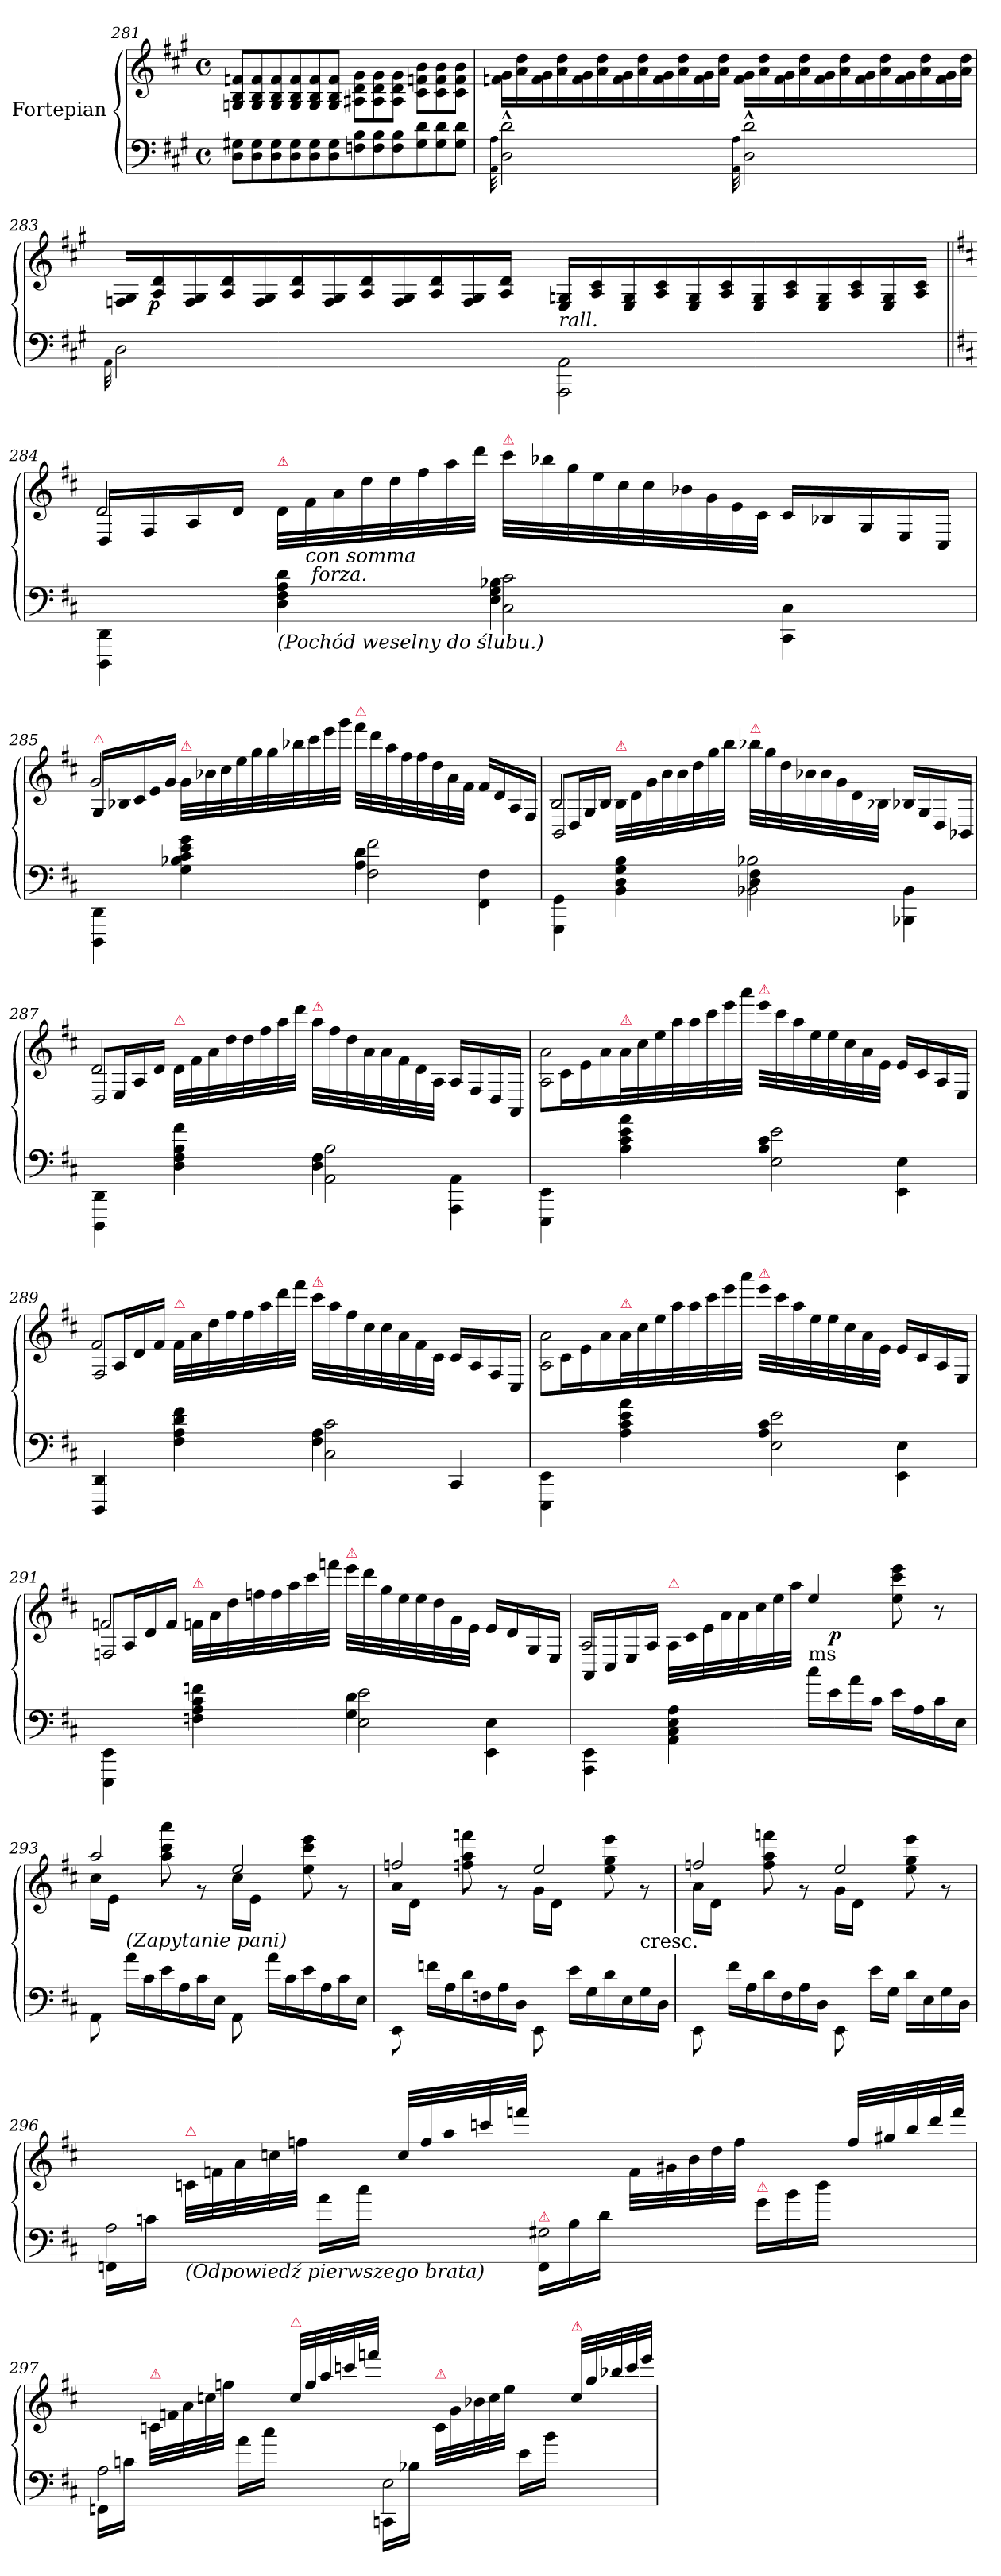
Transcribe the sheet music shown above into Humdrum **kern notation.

**kern	**kern	**dynam
*part1	*part1	*part1
*staff2	*staff1	*staff1/2
*I"Fortepian	*	*
*clefF4	*clefG2	*
*k[f#c#g#]	*k[f#c#g#]	*
*M4/4	*M4/4	*
*met(c)	*met(c)	*
*Xtuplet	*Xtuplet	*
=281	=281	=281
12D\ 12G#X\L	12Gn/ 12B/ 12fn/L	.
12D\ 12G#\	12G/ 12B/ 12f/	.
12D\ 12G#\	12G/ 12B/ 12f/	.
12D\ 12G#\	12G/ 12B/ 12f/	.
12D\ 12G#\	12G/ 12B/ 12f/	.
12D\ 12G#\	12G/ 12B/ 12f/J	.
12Fn\ 12B\	12A#X\ 12d\ 12g#\L	.
12F\ 12B\	12A#\ 12d\ 12g#\	.
12F\ 12B\	12A#\ 12d\ 12g#\J	.
12G#\ 12d\	12c#\ 12fn\ 12b\L	.
12G#\ 12d\	12c#\ 12f\ 12b\	.
12G#\ 12d\J	12c#\ 12f\ 12b\J	.
=282	=282	=282
32qqAA\ 32qqA\	.	.
2D^^\ 2d^^\	24fn\ 24g#\LL	.
.	24a\ 24dd\	.
.	24f\ 24g#\	.
.	24a\ 24dd\	.
.	24f\ 24g#\	.
.	24a\ 24dd\	.
.	24f\ 24g#\	.
.	24a\ 24dd\	.
.	24f\ 24g#\	.
.	24a\ 24dd\	.
.	24f\ 24g#\	.
.	24a\ 24dd\JJ	.
32qqAA\ 32qqA\	.	.
2D^^\ 2d^^\	24f\ 24g#\LL	.
.	24a\ 24dd\	.
.	24f\ 24g#\	.
.	24a\ 24dd\	.
.	24f\ 24g#\	.
.	24a\ 24dd\	.
.	24f\ 24g#\	.
.	24a\ 24dd\	.
.	24f\ 24g#\	.
.	24a\ 24dd\	.
.	24f\ 24g#\	.
.	24a\ 24dd\JJ	.
=283	=283	=283
32qqAA\	.	.
2D\	24Fn/ 24G#/LL	.
.	24A/ 24d/	p
.	24F/ 24G#/	.
.	24A/ 24d/	.
.	24F/ 24G#/	.
.	24A/ 24d/	.
.	24F/ 24G#/	.
.	24A/ 24d/	.
.	24F/ 24G#/	.
.	24A/ 24d/	.
.	24F/ 24G#/	.
.	24A/ 24d/JJ	.
=-	=-	=-
!	!LO:TX:b:i:t=rall.	!
2AAA\ 2AA\	24E/ 24Gn/LL	.
.	24A/ 24c#/	.
.	24E/ 24G/	.
.	24A/ 24c#/	.
.	24E/ 24G/	.
.	24A/ 24c#/	.
.	24E/ 24G/	.
.	24A/ 24c#/	.
.	24E/ 24G/	.
.	24A/ 24c#/	.
.	24E/ 24G/	.
.	24A/ 24c#/JJ	.
=284||	=284||	=284||
*k[f#c#]	*k[f#c#]	*
*^	*	*
!	!	!LO:N:vis=2	!
*	*	*^	*
2ryy	4DDD\ 4DD\	16D/	2d/	.
.	.	16F#/	.	.
.	.	16A/	.	.
.	.	16d/JJ	.	.
!	!	!LO:TX:a:color=crimson:t=⚠	!	!
!	!LO:TX:b:i:t=(Pochód weselny do ślubu.)	!	!	!
.	4D\ 4F#\ 4A\ 4d\	32d\LLL	.	.
!	!	!LO:TX:b:i:t=con somma\n forza.	!	!
.	.	32f#\	.	.
.	.	32a\	.	.
.	.	32dd\	.	.
.	.	32dd\	.	.
.	.	32ff#\	.	.
.	.	32aa\	.	.
.	.	32ddd\JJJ	.	.
!	!	!LO:TX:a:color=crimson:t=⚠	!	!
2C#\ 2c#\	4E\ 4G\ 4B-X\	40ccc#\LLL	4ryy	.
.	.	40bb-X\	.	.
.	.	40gg\	.	.
.	.	40ee\	.	.
.	.	40cc#\	.	.
.	.	40cc#\	.	.
.	.	40b-X\	.	.
.	.	40g\	.	.
.	.	40e\	.	.
.	.	40c#\JJJ	.	.
.	4CC#\ 4C#\	20c#/LL	4ryy	.
.	.	20B-X/	.	.
.	.	20G/	.	.
.	.	20E/	.	.
.	.	20C#/JJ	.	.
=285	=285	=285	=285	=285
!	!	!LO:TX:a:color=crimson:t=⚠	!	!
4DDD\ 4DD\	2ryy	20G/LL	2g/	.
.	.	20B-X/	.	.
.	.	20c#/	.	.
.	.	20e/	.	.
.	.	20g/JJ	.	.
!	!	!LO:TX:a:color=crimson:t=⚠	!	!
4G\ 4B-X\ 4c#\ 4e\ 4g\	.	40g\LLL	.	.
.	.	40b-X\	.	.
.	.	40cc#\	.	.
.	.	40ee\	.	.
.	.	40gg\	.	.
.	.	40gg\	.	.
.	.	40bb-X\	.	.
.	.	40ccc#\	.	.
.	.	40eee\	.	.
.	.	40ggg\JJJ	.	.
!	!	!LO:TX:a:color=crimson:t=⚠	!	!
4A\ 4d\	2F#\ 2f#\	32fff#\LLL	2ryy	.
.	.	32ddd\	.	.
.	.	32aa\	.	.
.	.	32ff#\	.	.
.	.	32ff#\	.	.
.	.	32dd\	.	.
.	.	32a\	.	.
.	.	32f#\JJJ	.	.
4FF#\ 4F#\	.	16f#/LL	.	.
.	.	16d/	.	.
.	.	16A/	.	.
.	.	16F#/JJ	.	.
=286	=286	=286	=286	=286
!	!	!LO:N:vis=2	!	!
4GGG\ 4GG\	2ryy	16BB/	2B/	.
.	.	16D/	.	.
.	.	16G/	.	.
.	.	16B/JJ	.	.
!	!	!LO:TX:a:color=crimson:t=⚠	!	!
4BB\ 4D\ 4G\ 4B\	.	32B\LLL	.	.
.	.	32d\	.	.
.	.	32g\	.	.
.	.	32b\	.	.
.	.	32b\	.	.
.	.	32dd\	.	.
.	.	32gg\	.	.
.	.	32bb\JJJ	.	.
!	!	!LO:TX:a:color=crimson:t=⚠	!	!
4D\ 4F#\	2BB-X\ 2B-X\	32bb-X\LLL	2ryy	.
.	.	32gg\	.	.
.	.	32dd\	.	.
.	.	32b-X\	.	.
.	.	32b-\	.	.
.	.	32g\	.	.
.	.	32d\	.	.
.	.	32B-X\JJJ	.	.
4BBB-X\ 4BB-\	.	16B-X/LL	.	.
.	.	16G/	.	.
.	.	16D/	.	.
.	.	16BB-X/JJ	.	.
=287	=287	=287	=287	=287
!	!	!LO:N:vis=2	!	!
4DDD\ 4DD\	2ryy	16D/	2d/	.
.	.	16E/	.	.
.	.	16A/	.	.
.	.	16d/JJ	.	.
!	!	!LO:TX:a:color=crimson:t=⚠	!	!
4D\ 4F#\ 4A\ 4f#\	.	32d\LLL	.	.
.	.	32f#\	.	.
.	.	32a\	.	.
.	.	32dd\	.	.
.	.	32dd\	.	.
.	.	32ff#\	.	.
.	.	32aa\	.	.
.	.	32ddd\JJJ	.	.
!	!	!LO:TX:a:color=crimson:t=⚠	!	!
4D\ 4F#\	2AA\ 2A\	32aa\LLL	2ryy	.
.	.	32ff#\	.	.
.	.	32dd\	.	.
.	.	32a\	.	.
.	.	32a\	.	.
.	.	32f#\	.	.
.	.	32d\	.	.
.	.	32A\JJJ	.	.
4AAA\ 4AA\	.	16A/LL	.	.
.	.	16F#/	.	.
.	.	16D/	.	.
.	.	16AA/JJ	.	.
=288	=288	=288	=288	=288
!	!	!LO:N:vis=2	!	!
4EEE\ 4EE\	2ryy	16A\	2a\	.
.	.	16c#\	.	.
.	.	16e\	.	.
.	.	16a\	.	.
!	!	!LO:TX:a:color=crimson:t=⚠	!	!
4A\ 4c#\ 4e\ 4a\	.	32a\L	.	.
.	.	32cc#\	.	.
.	.	32ee\	.	.
.	.	32aa\	.	.
.	.	32aa\	.	.
.	.	32ccc#\	.	.
.	.	32eee\	.	.
.	.	32aaa\JJJ	.	.
!	!	!LO:TX:a:color=crimson:t=⚠	!	!
4A\ 4c#\	2E\ 2e\	32eee\LLL	2ryy	.
.	.	32ccc#\	.	.
.	.	32aa\	.	.
.	.	32ee\	.	.
.	.	32ee\	.	.
.	.	32cc#\	.	.
.	.	32a\	.	.
.	.	32e\JJJ	.	.
4EE\ 4E\	.	16e/LL	.	.
.	.	16c#/	.	.
.	.	16A/	.	.
.	.	16E/JJ	.	.
=289	=289	=289	=289	=289
!	!	!LO:N:vis=2	!	!
4DDD/ 4DD/	2ryy	16F#/	2f#/	.
.	.	16A/	.	.
.	.	16d/	.	.
.	.	16f#/JJ	.	.
!	!	!LO:TX:a:color=crimson:t=⚠	!	!
4F#\ 4A\ 4d\ 4f#\	.	32f#\LLL	.	.
.	.	32a\	.	.
.	.	32dd\	.	.
.	.	32ff#\	.	.
.	.	32ff#\	.	.
.	.	32aa\	.	.
.	.	32ddd\	.	.
.	.	32fff#\JJJ	.	.
!	!	!LO:TX:a:color=crimson:t=⚠	!	!
4F#\ 4A\	2C#\ 2c#\	32ccc#\LLL	2ryy	.
.	.	32aa\	.	.
.	.	32ff#\	.	.
.	.	32cc#\	.	.
.	.	32cc#\	.	.
.	.	32a\	.	.
.	.	32f#\	.	.
.	.	32c#\JJJ	.	.
4CC#/	.	16c#/LL	.	.
.	.	16A/	.	.
.	.	16F#/	.	.
.	.	16C#/JJ	.	.
=290	=290	=290	=290	=290
!	!	!LO:N:vis=2	!	!
4EEE\ 4EE\	2ryy	16A\	2a\	.
.	.	16c#\	.	.
.	.	16e\	.	.
.	.	16a\	.	.
!	!	!LO:TX:a:color=crimson:t=⚠	!	!
4A\ 4c#\ 4e\ 4a\	.	32a\L	.	.
.	.	32cc#\	.	.
.	.	32ee\	.	.
.	.	32aa\	.	.
.	.	32aa\	.	.
.	.	32ccc#\	.	.
.	.	32eee\	.	.
.	.	32aaa\JJJ	.	.
!	!	!LO:TX:a:color=crimson:t=⚠	!	!
4A\ 4c#\	2E\ 2e\	32eee\LLL	2ryy	.
.	.	32ccc#\	.	.
.	.	32aa\	.	.
.	.	32ee\	.	.
.	.	32ee\	.	.
.	.	32cc#\	.	.
.	.	32a\	.	.
.	.	32e\JJJ	.	.
4EE\ 4E\	.	16e/LL	.	.
.	.	16c#/	.	.
.	.	16A/	.	.
.	.	16E/JJ	.	.
=291	=291	=291	=291	=291
!	!	!LO:N:vis=2	!	!
4EEE\ 4EE\	2ryy	16Fn/	2fn/	.
.	.	16A/	.	.
.	.	16d/	.	.
.	.	16f/JJ	.	.
!	!	!LO:TX:a:color=crimson:t=⚠	!	!
4Fn\ 4A\ 4c#\ 4fn\	.	32fn\LLL	.	.
.	.	32a\	.	.
.	.	32dd\	.	.
.	.	32ffn\	.	.
.	.	32ff\	.	.
.	.	32aa\	.	.
.	.	32ccc#\	.	.
.	.	32fffn\JJJ	.	.
!	!	!LO:TX:a:color=crimson:t=⚠	!	!
4G\ 4d\	2E\ 2e\	32eee\LLL	2ryy	.
.	.	32ddd\	.	.
.	.	32gg\	.	.
.	.	32ee\	.	.
.	.	32ee\	.	.
.	.	32dd\	.	.
.	.	32g\	.	.
.	.	32e\JJJ	.	.
4EE\ 4E\	.	16e/LL	.	.
.	.	16d/	.	.
.	.	16G/	.	.
.	.	16E/JJ	.	.
*v	*v	*	*	*
*	*v	*v	*
=292	=292	=292
!	!LO:N:vis=2	!
*	*^	*
*	*	*^	*
4AAA\ 4EE\	16AA/	2A/	2ryy	.
.	16C#/	.	.	.
.	16E/	.	.	.
.	16A/JJ	.	.	.
!	!LO:TX:a:color=crimson:t=⚠	!	!	!
4AA\ 4C#\ 4E\ 4A\	32A\LLL	.	.	.
.	32c#\	.	.	.
.	32e\	.	.	.
.	32a\	.	.	.
.	32a\	.	.	.
.	32cc#\	.	.	.
.	32ee\	.	.	.
.	32aa\JJJ	.	.	.
!LO:TX:a:t=ms	!	!	!	!
16cc#\LL	4ee/	2ryy	16ryy	.
16e\	.	.	4..ryy	p
16a\	.	.	.	.
16c#\JJ	.	.	.	.
16e\LL	8ee\ 8ccc#\ 8eee\	.	.	.
16A\	.	.	.	.
16c#\	8r	.	.	.
16E\JJ	.	.	.	.
*	*	*v	*v	*
=293	=293	=293	=293
8AA\	2aa/	16cc#\LL	.
.	.	16e\JJ	.
!	!	!LO:TX:b:i:t=(Zapytanie pani)	!
16a\LL	.	8ryy	.
16c#\	.	.	.
16e\	.	8aa\ 8ccc#\ 8aaa\	.
16A\	.	.	.
16c#\	.	8r	.
16E\JJ	.	.	.
8AA\	2ee/	16cc#\LL	.
.	.	16e\JJ	.
16a\LL	.	8ryy	.
16c#\	.	.	.
16e\	.	8ee\ 8ccc#\ 8eee\	.
16A\	.	.	.
16c#\	.	8r	.
16E\JJ	.	.	.
=294	=294	=294	=294
8EE\	2ffn/	16a\LL	.
.	.	16d\JJ	.
16fn\LL	.	8ryy	.
16A\	.	.	.
16d\	.	8ffn\ 8aa\ 8fffn\	.
16Fn\	.	.	.
16A\	.	8r	.
16D\JJ	.	.	.
8EE\	2ee/	16g\LL	.
.	.	16d\JJ	.
16e\LL	.	8ryy	.
16G\	.	.	.
16d\	.	8ee\ 8gg\ 8eee\	.
16E\	.	.	.
!	!	!LO:TX:c:t=cresc.	!
16G\	.	8r	.
16D\JJ	.	.	.
=295	=295	=295	=295
8EE\	2ffn/	16a\LL	.
.	.	16d\JJ	.
16f#\LL	.	8ryy	.
16A\	.	.	.
16d\	.	8ff\ 8aa\ 8fffn\	.
16F#\	.	.	.
16A\	.	8r	.
16D\JJ	.	.	.
8EE\	2ee/	16g\LL	.
.	.	16d\JJ	.
16e\LL	.	8ryy	.
16G\JJ	.	.	.
16d\LL	.	8ee\ 8gg\ 8eee\	.
16E\	.	.	.
16G\	.	8r	.
16D\JJ	.	.	.
*	*v	*v	*
=296	=296	=296
*^	*	*
16FFn\LL	2A\	8ryy	.
16cn\JJ	.	.	.
!	!	!LO:TX:a:color=crimson:t=⚠	!
!LO:TX:b:i:t=(Odpowiedź pierwszego brata)	!	!	!
8ryy	.	40cn\LLL	.
.	.	40fn\	.
.	.	40a\	.
.	.	40ccn\	f. sempre
.	.	40ffn\JJJ	.
16a\LL	.	8ryy	.
16cc#\JJ	.	.	.
8ryy	.	40cc/LLL	.
.	.	40ff/	.
.	.	40aa/	.
.	.	40cccn/	.
.	.	40fffn/JJJ	.
!LO:TX:a:color=crimson:t=⚠	!	!	!
24FF\LL	2G#X\	8ryy	.
24B\	.	.	.
24d\JJ	.	.	.
8ryy	.	40f\LLL	.
.	.	40g#X\	.
.	.	40b\	.
.	.	40dd\	.
.	.	40ff\JJJ	.
!LO:TX:a:color=crimson:t=⚠	!	!	!
24g\LL	.	8ryy	.
24b\	.	.	.
24dd\JJ	.	.	.
8ryy	.	40ff/LLL	.
.	.	40gg#X/	.
.	.	40bb/	.
.	.	40ddd/	.
.	.	40fff/JJJ	.
=297	=297	=297	=297
16FFn\LL	2A\	8ryy	.
16cn\JJ	.	.	.
!	!	!LO:TX:a:color=crimson:t=⚠	!
8ryy	.	40cn\LLL	.
.	.	40fn\	.
.	.	40a\	.
.	.	40ccn\	.
.	.	40ffn\JJJ	.
16a\LL	.	8ryy	.
16cc#\JJ	.	.	.
!	!	!LO:TX:a:color=crimson:t=⚠	!
8ryy	.	40cc/LLL	.
.	.	40ff/	.
.	.	40aa/	.
.	.	40cccn/	.
.	.	40fffn/JJJ	.
16CCn\LL	2E\	8ryy	.
16B-X\JJ	.	.	.
!	!	!LO:TX:a:color=crimson:t=⚠	!
8ryy	.	40c\LLL	.
.	.	40g\	.
.	.	40b-X\	.
.	.	40cc\	.
.	.	40ee\JJJ	.
16e\LL	.	8ryy	.
16b\JJ	.	.	.
!	!	!LO:TX:a:color=crimson:t=⚠	!
8ryy	.	40cc/LLL	.
.	.	40gg/	.
.	.	40bb-X/	.
.	.	40ccc/	.
.	.	40eee/JJJ	.
*v	*v	*	*
=	=	=
*-	*-	*-
